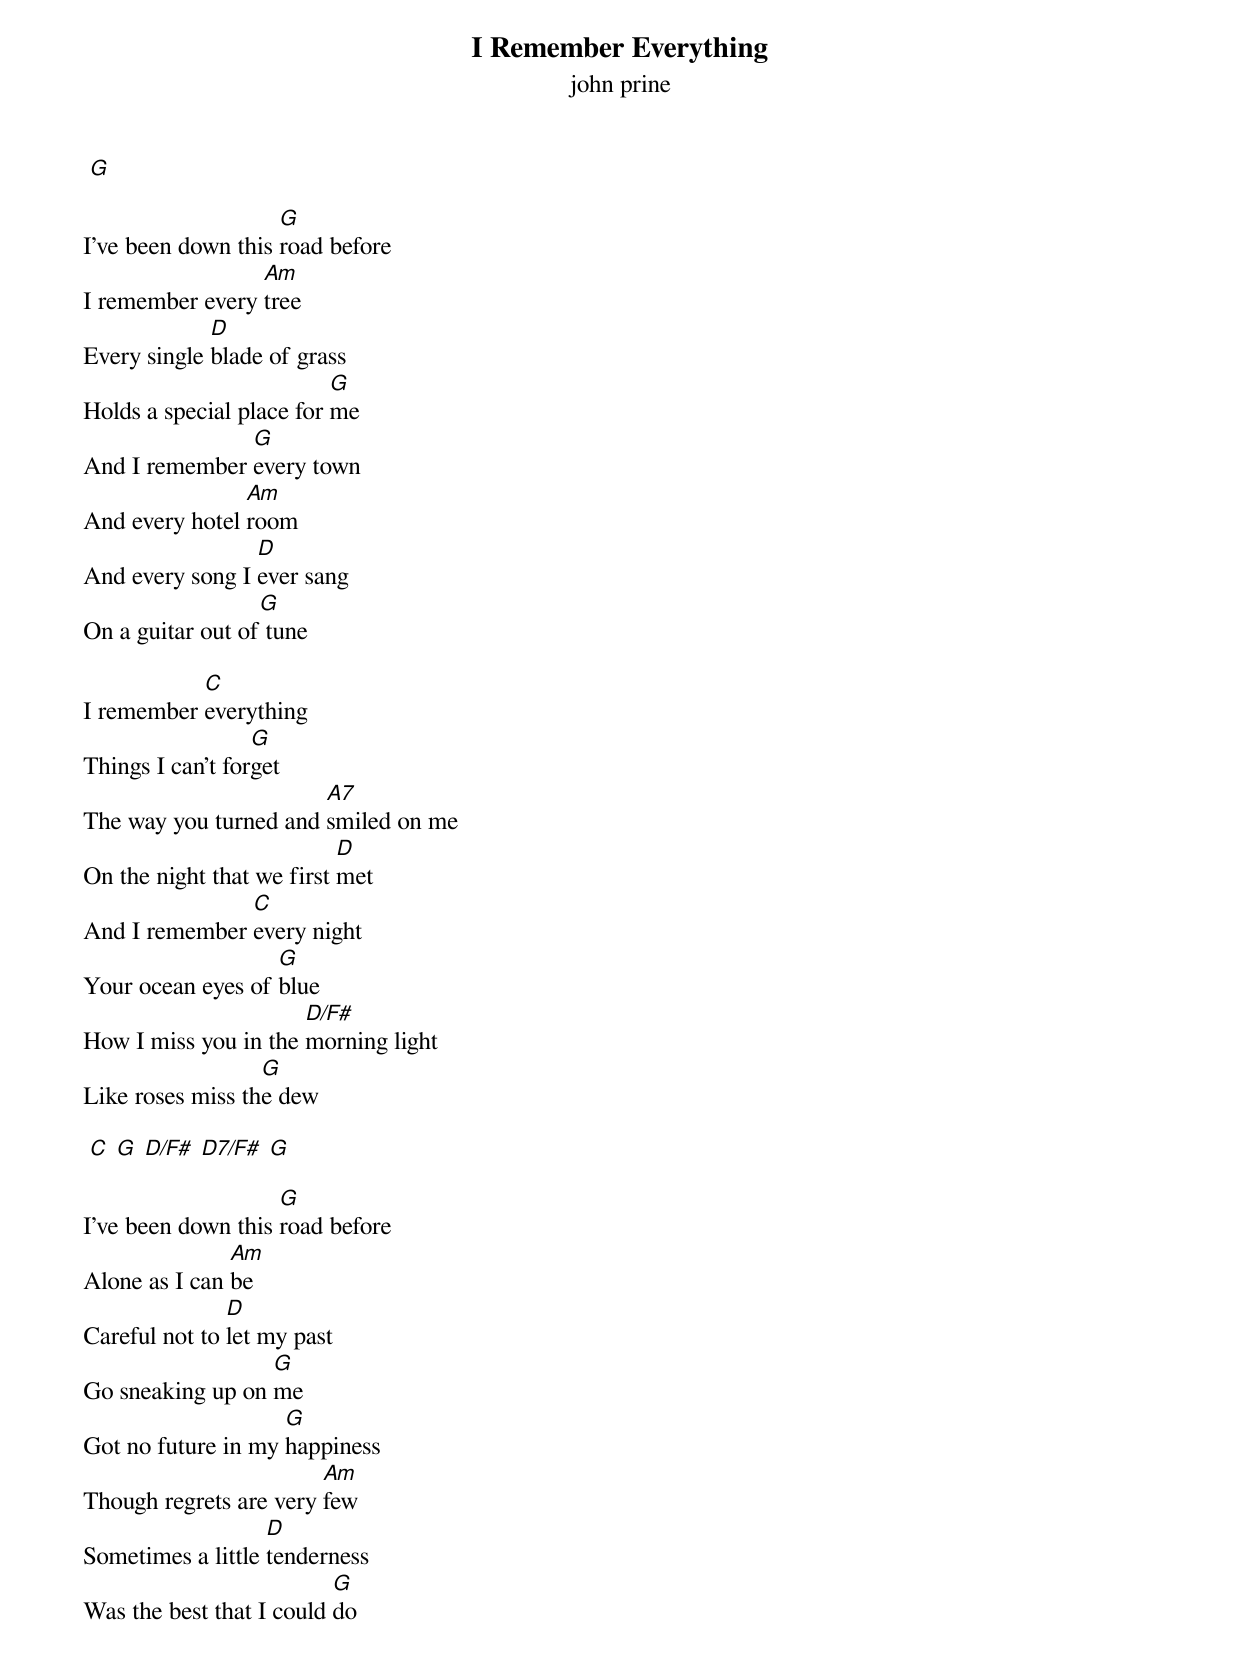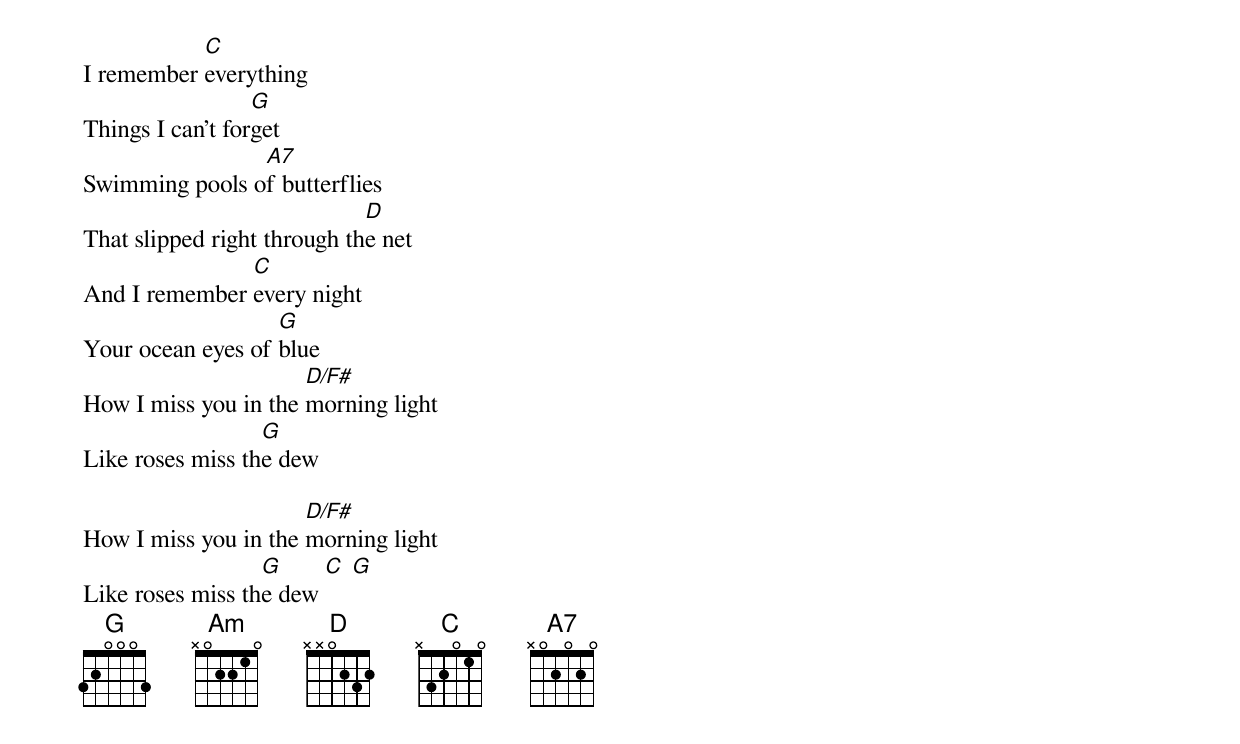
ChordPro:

{title: I Remember Everything}
{subtitle: john prine}

 [G]

I’ve been down this [G]road before
I remember every [Am]tree
Every single [D]blade of grass
Holds a special place for [G]me
And I remember [G]every town
And every hotel [Am]room
And every song I [D]ever sang
On a guitar out of[G] tune

I remember [C]everything
Things I can’t for[G]get
The way you turned and [A7]smiled on me
On the night that we first [D]met
And I remember [C]every night
Your ocean eyes of [G]blue
How I miss you in the [D/F#]morning light
Like roses miss th[G]e dew

 [C] [G] [D/F#] [D7/F#] [G]

I’ve been down this [G]road before
Alone as I can [Am]be
Careful not to [D]let my past
Go sneaking up on [G]me
Got no future in my [G]happiness
Though regrets are very [Am]few
Sometimes a little [D]tenderness
Was the best that I could [G]do

I remember [C]everything
Things I can’t for[G]get
Swimming pools o[A7]f butterflies
That slipped right through th[D]e net
And I remember [C]every night
Your ocean eyes of [G]blue
How I miss you in the [D/F#]morning light
Like roses miss th[G]e dew

How I miss you in the [D/F#]morning light
Like roses miss th[G]e dew [C] [G]
